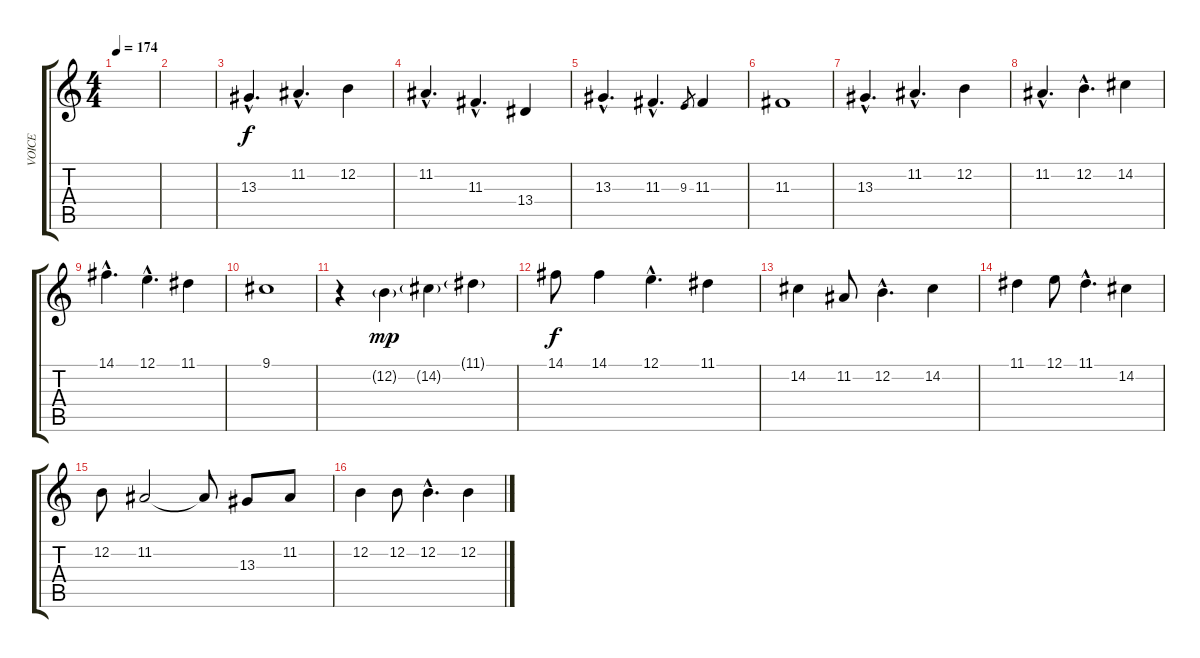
\track ("VOICE" "VOICE") {instrument lead1square}
\staff {score tabs}
\tuning (E4 B3 G3 D3 A2 E2) {hide}
\ts (4 4)
\tempo 174
\clef g2
\ks c
|
|
13.3{hac}.4{d} 11.2{hac}.4{d} 12.2.4 |
11.2{hac}.4{d} 11.3{hac}.4{d} 13.4.4 |
13.3{hac}.4{d} 11.3{hac}.4{d} 9.3.8{gr} 11.3.4 |
11.3.1 |
13.3{hac}.4{d} 11.2{hac}.4{d} 12.2.4 |
11.2{hac}.4{d} 12.2{hac}.4{d} 14.2.4 |
14.1{hac}.4{d} 12.1{hac}.4{d} 11.1.4 |
9.1.1 |
r.4 12.2{g}.4{dy mp} 14.2{g}.4 11.1{g}.4 |
14.1.8{dy f} 14.1.4 12.1{hac}.4{d} 11.1.4 |
14.2.4 11.2.8 12.2{hac}.4{d} 14.2.4 |
11.1.4 12.1.8 11.1{hac}.4{d} 14.2.4 |
12.2.8 11.2.2 11.2{t}.8 13.3.8 11.2.8 |
12.2.4 12.2.8 12.2{hac}.4{d} 12.2.4
